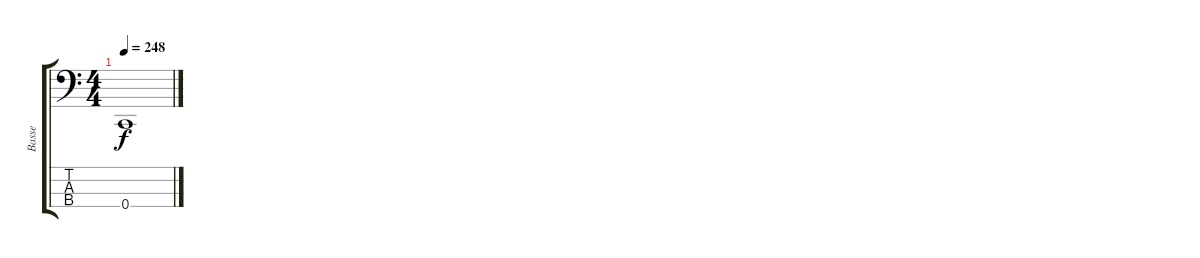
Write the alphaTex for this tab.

\track ("Basse" "Basse") {instrument electricbasspick}
\staff {score tabs}
\tuning (F2 C2 G1 C1) {hide}
\ts (4 4)
\tempo 248
\clef f4
\ks c
0.4{t}.1{dy f}
